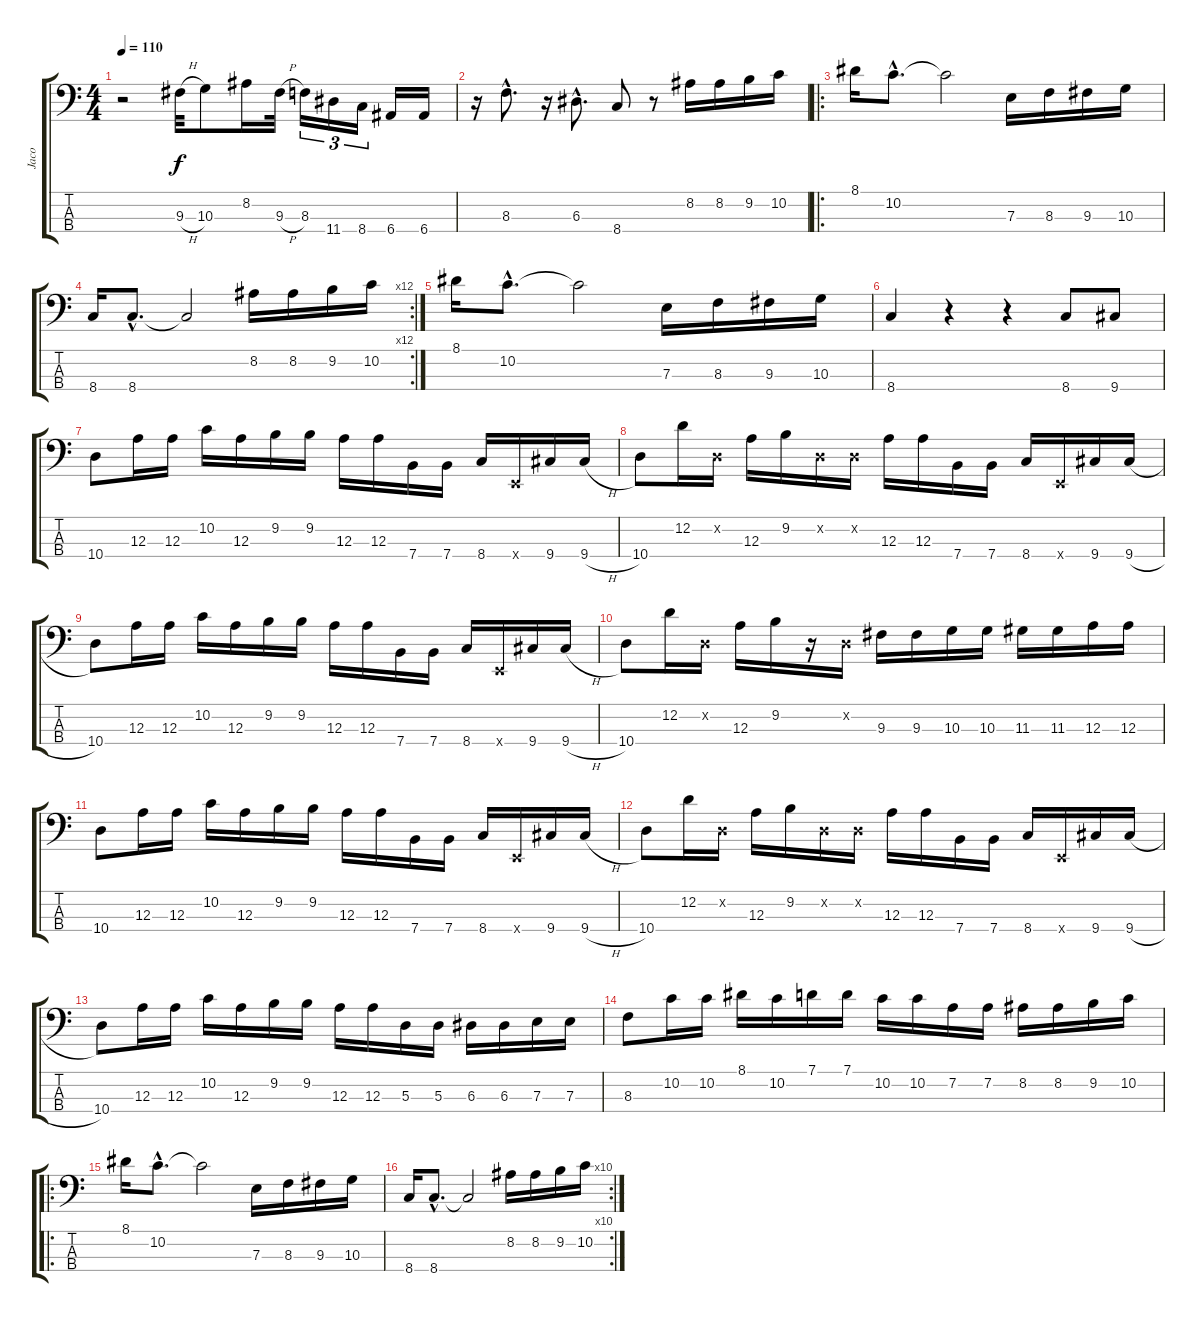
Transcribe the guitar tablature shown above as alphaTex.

\track ("Jaco" "Jaco") {instrument fretlessbass}
\staff {score tabs}
\tuning (G2 D2 A1 E1) {hide}
\ts (4 4)
\tempo 110
\clef f4
\ks c
r.2{dy f instrument fretlessbass} 9.3{h}.32 10.3.8 8.2.16 9.3{h}.32 8.3.16{tu (3 2)} 11.4.16{tu (3 2)} 8.4.16{tu (3 2)} 6.4.16 6.4.16 |
r.16 8.3{hac}.8{d} r.16 6.3{hac}.8{d} 8.4.8 r.8 8.2.16 8.2.16 9.2.16 10.2.16 |
\ro
8.1.16 10.2{hac}.8{d} 10.2{t}.2 7.3.16 8.3.16 9.3.16 10.3.16 |
\rc 12
8.4.16 8.4{hac}.8{d} 8.4{t}.2 8.2.16 8.2.16 9.2.16 10.2.16 |
8.1.16 10.2{hac}.8{d} 10.2{t}.2 7.3.16 8.3.16 9.3.16 10.3.16 |
8.4.4 r.4 r.4 8.4.8 9.4.8 |
10.4.8 12.3.16 12.3.16 10.2.16 12.3.16 9.2.16 9.2.16 12.3.16 12.3.16 7.4.16 7.4.16 8.4.16 0.4{x}.16 9.4.16 9.4{h}.16 |
10.4.8 12.2.16 0.2{x}.16 12.3.16 9.2.16 0.2{x}.16 0.2{x}.16 12.3.16 12.3.16 7.4.16 7.4.16 8.4.16 0.4{x}.16 9.4.16 9.4{h}.16 |
10.4.8 12.3.16 12.3.16 10.2.16 12.3.16 9.2.16 9.2.16 12.3.16 12.3.16 7.4.16 7.4.16 8.4.16 0.4{x}.16 9.4.16 9.4{h}.16 |
10.4.8 12.2.16 0.2{x}.16 12.3.16 9.2.16 r.16 0.2{x}.16 9.3.16 9.3.16 10.3.16 10.3.16 11.3.16 11.3.16 12.3.16 12.3.16 |
10.4.8 12.3.16 12.3.16 10.2.16 12.3.16 9.2.16 9.2.16 12.3.16 12.3.16 7.4.16 7.4.16 8.4.16 0.4{x}.16 9.4.16 9.4{h}.16 |
10.4.8 12.2.16 0.2{x}.16 12.3.16 9.2.16 0.2{x}.16 0.2{x}.16 12.3.16 12.3.16 7.4.16 7.4.16 8.4.16 0.4{x}.16 9.4.16 9.4{h}.16 |
10.4.8 12.3.16 12.3.16 10.2.16 12.3.16 9.2.16 9.2.16 12.3.16 12.3.16 5.3.16 5.3.16 6.3.16 6.3.16 7.3.16 7.3.16 |
8.3.8 10.2.16 10.2.16 8.1.16 10.2.16 7.1.16 7.1.16 10.2.16 10.2.16 7.2.16 7.2.16 8.2.16 8.2.16 9.2.16 10.2.16 |
\ro
8.1.16 10.2{hac}.8{d} 10.2{t}.2 7.3.16 8.3.16 9.3.16 10.3.16 |
\rc 10
8.4.16 8.4{hac}.8{d} 8.4{t}.2 8.2.16 8.2.16 9.2.16 10.2.16
